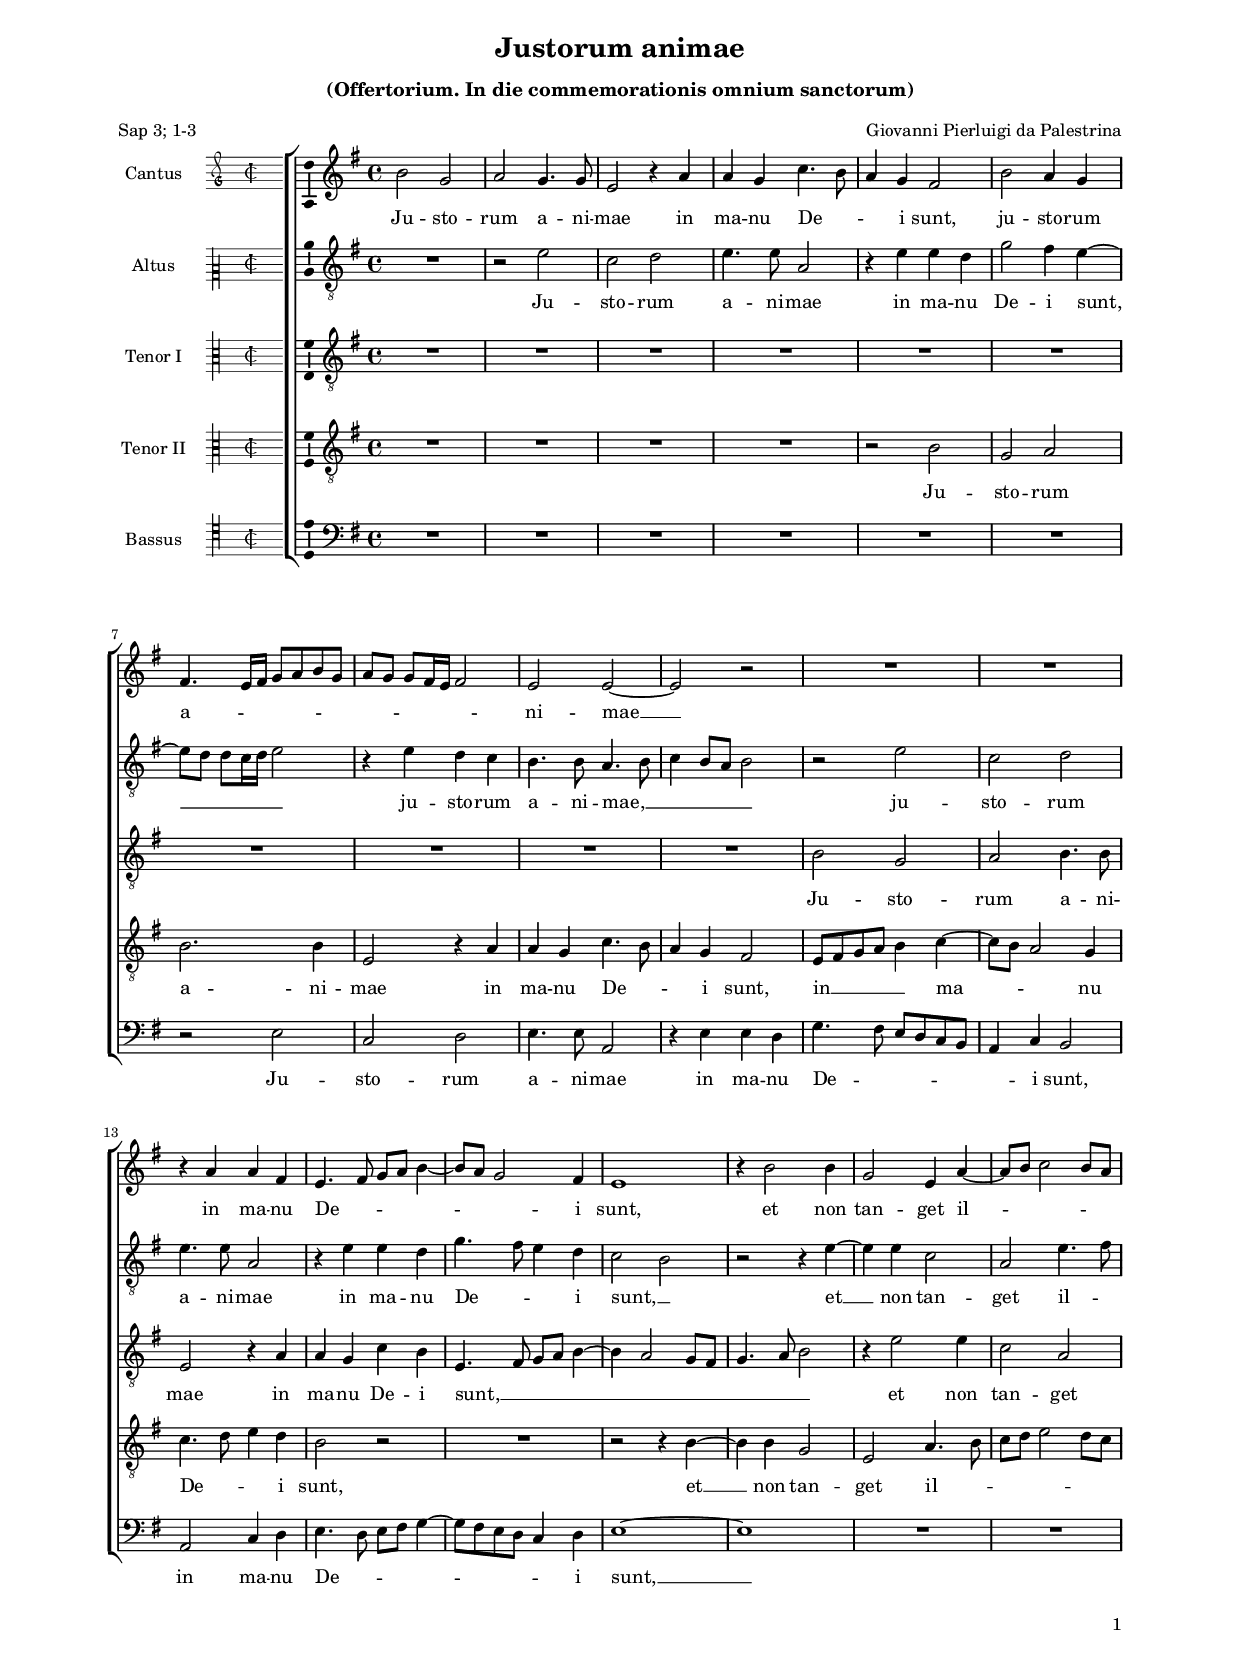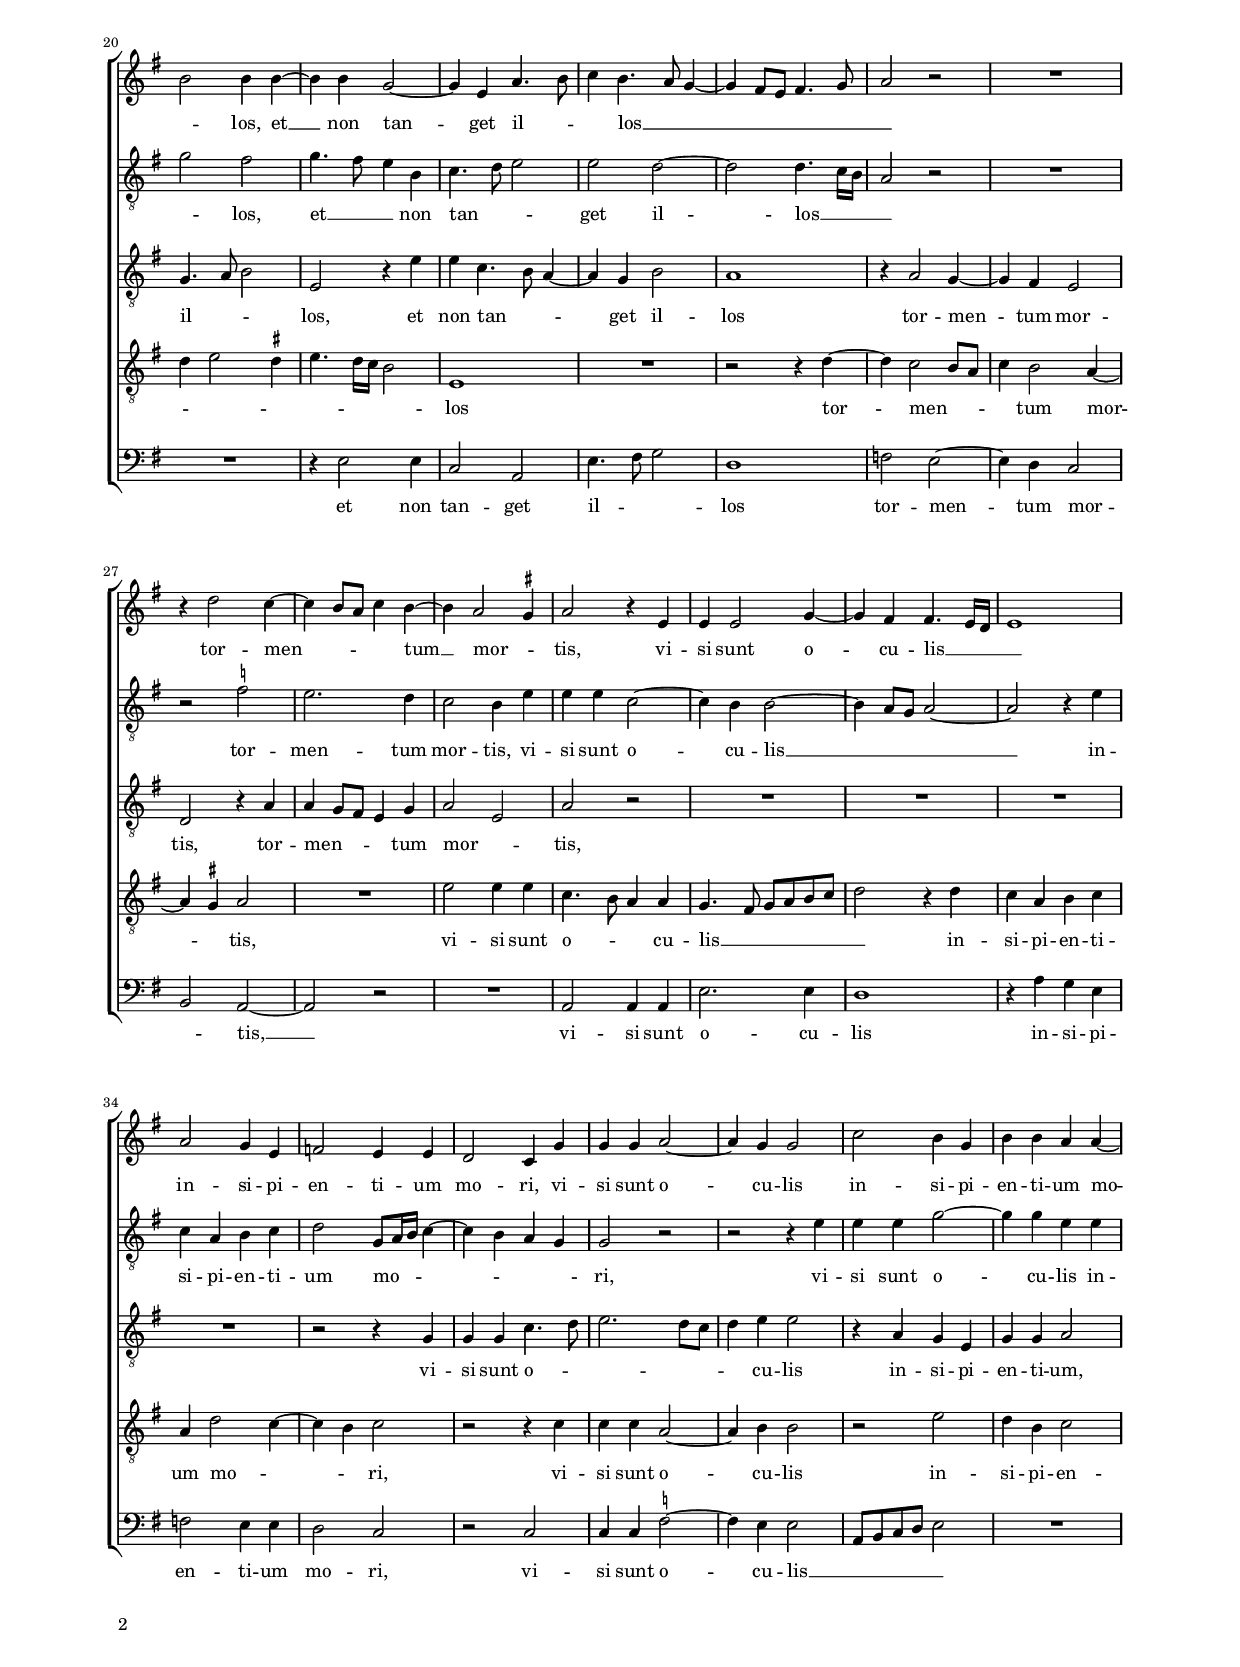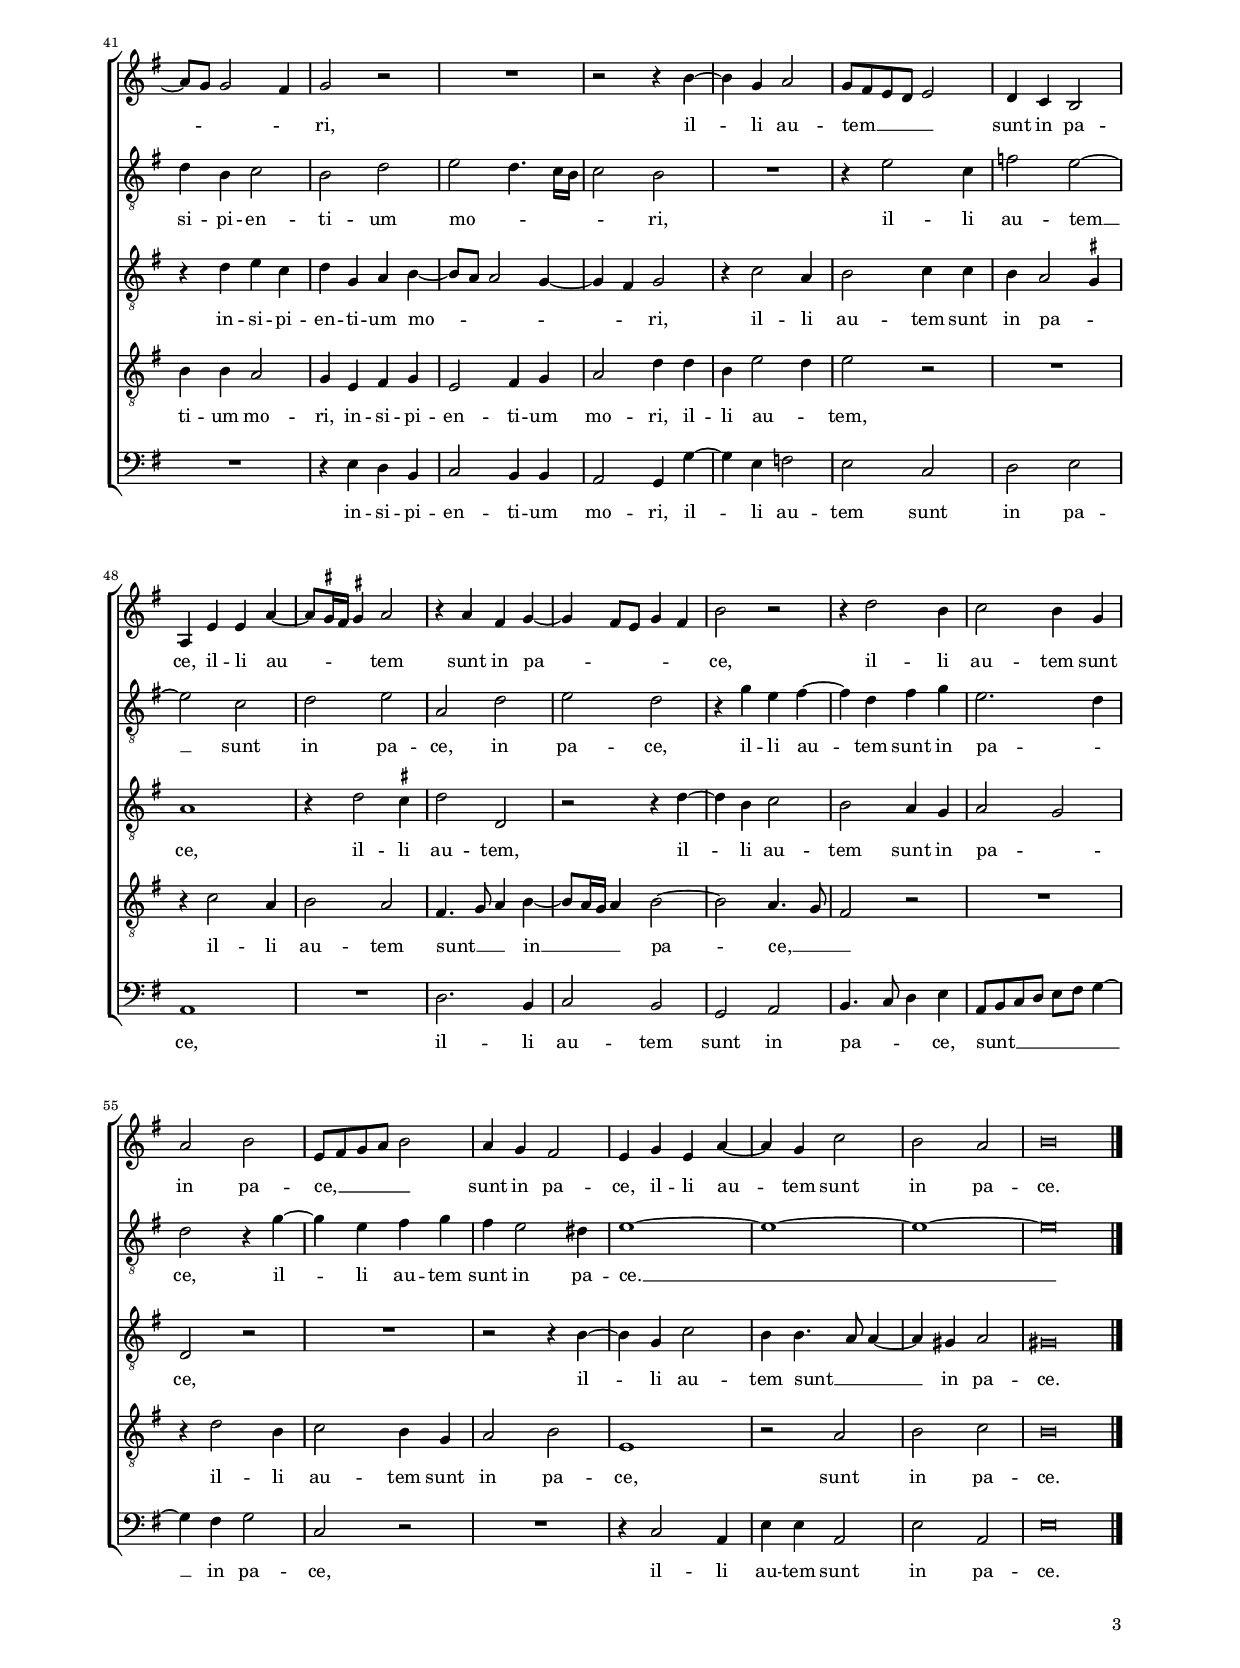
\header
{
	title="Justorum animae"
	subtitle=\markup { \column { \vspace #0.5 "(Offertorium. In die commemorationis omnium sanctorum)" \transparent "x" } }
	composer="Giovanni Pierluigi da Palestrina"
	poet="Sap 3; 1-3"
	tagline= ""
}

\version "2.24.1"
\language deutsch
#(set-global-staff-size 15)
% #(set-default-paper-size "letter")
#(ly:set-option 'point-and-click #f)




	ficta = { \once \set suggestAccidentals = ##t }

	forget = #(define-music-function (music) (ly:music?) #{
		\accidentalStyle forget
		$music
		\accidentalStyle default
		#})

    
\paper
	{
	top-margin = 1.6 \cm
	bottom-margin = 1 \cm
	left-margin = 2 \cm
	right-margin = 2 \cm
	ragged-bottom = ##f
	ragged-last-bottom = ##f
	print-page-number = ##f
	system-system-spacing = #'((basic-distance . 17) (minimum-distance . 14) (padding . 5) (strechability . 150))
	oddFooterMarkup=\markup   \fill-line { "" \fromproperty #'page:page-number-string }
	evenFooterMarkup=\markup  \fill-line { \fromproperty #'page:page-number-string "" }
	last-bottom-spacing = #'((basic-distance . 12) (minimum-distance . 7) (padding . 4))
	systems-per-page = 3
%   page-count = 3
%	min-systems-per-page = 3
%	print-all-headers = ##t
%	print-first-page-number = ##t
%	first-page-number = 1
	}

	
global = {
	\key c \major
	\time 4/4
	\set Score.tempoHideNote = ##t
	\tempo 4 = 100
	\skip 1*60
	\set Score.measureLength = #(ly:make-moment 2/1)
	\skip 1*2 \bar "|."
	}
    

incipitcantus = \relative c' {
    \time 2/2
    \clef "petrucci-g2"
    \key c \major
    }
    
incipitcantusVoice = <<
    \new MensuralVoice <<
        { s1 \noBreak }
        \incipitcantus
    >>
    >>
    
    
incipitaltus = \relative c' {
    \time 2/2
    \clef "petrucci-c2"
    \key c \major
    s4 \bar ""
    }
    
incipitaltusVoice = <<
    \new MensuralVoice <<
        { s1 \noBreak }
        \incipitaltus
    >>
    >>
    
incipittenor = \relative c' {
    \time 2/2
    \clef "petrucci-c3"
    \key c \major
    }
    
incipittenorVoice = <<
    \new MensuralVoice <<
        { s1 \noBreak }
        \incipittenor
    >>
    >>
    
incipitquintus = \relative c' {
    \time 2/2
    \clef "petrucci-c3"
    \key c \major
    }
    
incipitquintusVoice = <<
    \new MensuralVoice <<
        { s1 \noBreak }
        \incipitquintus
    >>
    >>
    
    
incipitbassus= \relative c {
    \time 2/2
    \clef "petrucci-c4"
    \key c \major
    }
    
incipitbassusVoice = <<
    \new MensuralVoice <<
        { s1 \noBreak }
        \incipitbassus
    >>
    >>


cantus =  \relative c''
	{
	e2 c
	d2 c4. c8
	a2 r4 d
	d4 c f4. e8
%5
	d4 c h2 |
	e2 d4 c
	h4. a16 h c8 d e c
	d8 c c[ h16 a] h2
	a2 a~
%10
	a2 r |
	R1
	R1
	r4 d d h
	a4. h8 c d e4~
%15
	e8 d c2 h4 |
	a1
	r4 e'2 e4
	c2 a4 d~
	d8 e f2 e8 d
%20
	e2 e4 e~ |
	e4 e c2~
	c4 a d4. e8
	f4 e4. d8 c4~
	c4 h8 a h4. c8
%25
	d2 r |
	R1
	r4 g2 f4~
	f4 e8 d f4 e~
	e4 d2 \ficta cis4
%30
	d2 r4 a |
	a4 a2 c4~
	c4 h h4. a16 g
	a1
	d2 c4 a
%35
	b2 a4 a |
	g2 f4 c'
	c4 c d2~
	d4 c c2
	f2 e4 c
%40
	e4 e d d~ |
	d8 c c2 h4
	c2 r
	R1
	r2 r4 e~
%45
	e4 c d2 |
	c8 h a g a2
	g4 f e2
	d4 a' a d~
	d8 \ficta cis16 h \ficta cis!4 d2
%50
	r4 d h c~ |
	c4 h8 a c4 h
	e2 r
	r4 g2 e4
	f2 e4 c
%55
	d2 e |
	a,8 h c d e2
	d4 c h2
	a4 c a d~
	d4 c f2
%60
	e2 d |
	e\breve |
	}


altus =  \relative c'
	{
	R1
	r2 a'
	f2 g
	a4. a8 d,2
%5
	r4 a' a g | 
	c2 h4 a~
	a8 g g[ f16 g] a2
	r4 a g f
	e4. e8 d4. e8
%10
	f4 e8 d e2 |
	r2 a
	f2 g
	a4. a8 d,2
	r4 a' a g
%15
	c4. h8 a4 g |
	f2 e
	r2 r4 a~
	a4 a f2
	d2 a'4. h8
%20
	c2 h |
	c4. h8 a4 e
	f4. g8 a2
	a2 g~
	g2 g4. f16 e
%25
	d2 r |
	R1
	r2 \ficta b'
	a2. g4
	f2 e4 a
%30
	a4 a f2~ |
	f4 e e2~
	e4 d8 c d2~
	d2 r4 a'
	f4 d e f
%35
	g2 c,8 d16 e f4~ |
	f4 e d c
	c2 r
	r2 r4 a'
	a4 a c2~
%40
	c4 c a a |
	g4 e f2
	e2 g
	a2 g4. f16 e
	f2 e
%45
	R1 |
	r4 a2 f4
	b2 a~
	a2 f
	g2 a
%50
	d,2 g |
	a2 g
	r4 c a h~
	h4 g h c
	a2. g4
%55
	g2 r4 c~ |
	c4 a h c
	h4 a2 gis4
	a1~
	a1~
%60
	a1~
	a\breve |
	}


tenor =  \relative c'
	{
	R1
	R1
	R1
	R1
%5
	R1 |
	R1
	R1
	R1
	R1
%10
	R1 |
	e2 c
	d2 e4. e8
	a,2 r4 d
	d4 c f e
%15
	a,4. h8 c d e4~ |
	e4 d2 c8 h
	c4. d8 e2
	r4 a2 a4
	f2 d
%20
	c4. d8 e2 |
	a,2 r4 a'
	a4 f4. e8 d4~
	d4 c e2
	d1
%25
	r4 d2 c4~ |
	c4 h a2
	g2 r4 d'
	d4 c8 h a4 c
	d2 a
%30
	d2 r |
	R1
	R1
	R1
	R1
%35
	r2 r4 c |
	c4 c f4. g8
	a2. g8 f
	g4 a a2
	r4 d, c a
%40
	c4 c d2 |
	r4 g a f
	g4 c, d e~
	e8 d d2 c4~
	c4 h c2
%45
	r4 f2 d4 |
	e2 f4 f
	e4 d2 \ficta cis4
	d1
	r4 g2 \ficta fis4
%50
	g2 g, |
	r2 r4 g'~
	g4 e f2
	e2 d4 c
	d2 c
%55
	g2 r |
	R1
	r2 r4 e'~
	e4 c f2
	e4 e4. d8 d4~
%60
	d4 cis d2 |
	cis\breve |
	}


quintus  =  \relative c'
	{
	R1
	R1
	R1
	R1
%5
	r2 e |
	c2 d
	e2. e4
	a,2 r4 d
	d4 c f4. e8
%10
	d4 c h2 |
	a8 h c d e4 f~
	f8 e d2 c4
	f4. g8 a4 g
	e2 r
%15
	R1 |
	r2 r4 e~
	e4 e c2
	a2 d4. e8
	f8 g a2 g8 f
%20
	g4 a2 \ficta gis4 |
	a4. g16 f e2
	a,1
	R1
	r2 r4 g'~
%25
	g4 f2 e8 d |
	f4 e2 d4~
	d4 \ficta cis d2
	R1
	a'2 a4 a
%30
	f4. e8 d4 d |
	c4. h8 c d e f
	g2 r4 g
	f4 d e f
	d4 g2 f4~
%35
	f4 e f2 |
	r2 r4 f
	f4 f d2~
	d4 e e2
	r2 a
%40
	g4 e f2 |
	e4 e d2
	c4 a h c
	a2 h4 c
	d2 g4 g
%45
	e4 a2 g4 |
	a2 r
	R1
	r4 f2 d4
	e2 d
%50
	h4. c8 d4 e~ |
	e8 d16 c d4 e2~
	e2 d4. c8
	h2 r
	R1
%55
	r4 g'2 e4 |
	f2 e4 c
	d2 e
	a,1
	r2 d
%60
	e2 f |
	e\breve |
	}


bassus  =  \relative c
	{
	R1
	R1
	R1
	R1
%5
	R1 |
	R1
	r2 a'
	f2 g
	a4. a8 d,2
%10
	r4 a' a g |
	c4. h8 a8 g f e
	d4 f e2
	d2 f4 g
	a4. g8 a h c4~
%15
	c8 h a g f4 g |
	a1~
	a1
	R1
	R1
%20
	R1 |
	r4 a2 a4
	f2 d
	a'4. h8 c2
	g1
%25
	b2 a~ |
	a4 g f2
	e2 d~
	d2 r
	R1
%30
	d2 d4 d |
	a'2. a4
	g1
	r4 d' c a
	b2 a4 a
%35
	g2 f |
	r2 f
	f4 f \ficta b2~
	\ficta b4 a a2
	d,8 e f g a2
%40
	R1 |
	R1
	r4 a g e
	f2 e4 e
	d2 c4 c'~
%45
	c4 a b2 |
	a2 f
	g2 a
	d,1
	R1
%50
	g2. e4 |
	f2 e
	c2 d
	e4. f8 g4 a
	d,8 e f g a h c4~
%55
	c4 h c2 |
	f,2 r
	R1
	r4 f2 d4
	a'4 a d,2
%60
	a'2 d, |
	a'\breve |
	}


lyricscantus = \lyricmode {
	Ju -- sto -- rum a -- ni -- mae in ma -- nu De -- _ _ i sunt,
	ju -- sto -- rum a -- _ _ _ _ _ _ _ _ _ _ _ _ ni -- mae __ in ma -- nu De -- _ _ _ _ _ _ i sunt,
	et non tan -- get il -- _ _ _ _ _ los,
	et __ non tan -- get il -- _ _ los __ _ _ _ _ _ _ _ tor -- men -- _ _ _ tum __ mor -- _ tis,
	vi -- si sunt o -- cu -- lis __ _ _ _ in -- si -- pi -- en -- ti -- um mo -- ri,
	vi -- si sunt o -- cu -- lis in -- si -- pi -- en -- ti -- um mo -- _ _ _ ri,
	il -- li au -- tem __ _ _ _ _ sunt in pa -- ce,
	il -- li au -- _ _ _ tem sunt in pa -- _ _ _ _ ce,
	il -- li au -- tem sunt in pa -- ce, __ _ _ _ _
	sunt in pa -- ce,
	il -- li au -- tem sunt in pa -- ce.
	}


lyricsaltus = \lyricmode {
	Ju -- sto -- rum a -- ni -- mae in ma -- nu De -- i sunt, __ _ _ _ _ _
	ju -- sto -- rum a -- ni -- mae, __ _ _ _ _ _
	ju -- sto -- rum a -- ni -- mae in ma -- nu De -- _ _ i sunt, __ _
	et __ non tan -- get il -- _ _ los,
	et __ _ _ non tan -- _ _ get il -- los __ _ _ _ tor -- men -- tum mor -- tis,
	vi -- si sunt o -- cu -- lis __ _ _ _ in -- si -- pi -- en -- ti -- um mo -- _ _ _ _ _ _ ri,
	vi -- si sunt o -- cu -- lis in -- si -- pi -- en -- ti -- um mo -- _ _ _ _ ri,
	il -- li au -- tem __ sunt in pa -- ce,
	in pa -- ce,
	il -- li au -- tem sunt in pa -- _ ce,
	il -- li au -- tem sunt in pa -- ce. __
	}


lyricstenor = \lyricmode {
	Ju -- sto -- rum a -- ni -- mae in ma -- nu De -- i sunt, __ _ _ _ _ _ _ _ _ _ _ 
	et non tan -- get il -- _ _ los,
	et non tan -- _ _ get il -- los tor -- men -- tum mor -- tis,
	tor -- men -- _ _ _ tum mor -- _ tis,
	vi -- si sunt o -- _ _ _ _ _ cu -- lis in -- si -- pi -- en -- ti -- um,
	in -- si -- pi -- en -- ti -- um mo -- _ _ _ _ ri,
	il -- li au -- tem sunt in pa -- _ ce,
	il -- li au -- tem,
	il -- li au -- tem sunt in pa -- _ ce,
	il -- li au -- tem sunt __ _ _ in pa -- ce.
	}


lyricsquintus = \lyricmode {
	Ju -- sto -- rum a -- ni -- mae in ma -- nu De -- _ _ i sunt,
	in __ _ _ _ _ ma -- _ _ nu De -- _ _ i sunt,
	et __ non tan -- get il -- _ _ _ _ _ _ _ _ _ _ _ _ _ los tor -- men -- _ _ _ tum mor -- _ tis,
	vi -- si sunt o -- _ _ cu -- lis __ _ _ _ _ _ _ in -- si -- pi -- en -- ti -- um mo -- _ _ ri,
	vi -- si sunt o -- cu -- lis in -- si -- pi -- en -- ti -- um mo -- ri,
	in -- si -- pi -- en -- ti -- um mo -- ri,
	il -- li au -- _ tem,
	il -- li au -- tem sunt __ _ _ in __ _ _ _ pa -- ce, __ _ _
	il -- li au -- tem sunt in pa -- ce,
	sunt in pa -- ce.
	}


lyricsbassus = \lyricmode {
	Ju -- sto -- rum a -- ni -- mae in ma -- nu De -- _ _ _ _ _ _ i sunt,
	in ma -- nu De -- _ _ _ _ _ _ _ _ i sunt, __
	et non tan -- get il -- _ _ los tor -- men -- tum mor -- _ tis, __
	vi -- si sunt o -- cu -- lis in -- si -- pi -- en -- ti -- um mo -- ri,
	vi -- si sunt o -- cu -- lis __ _ _ _ _ _ in -- si -- pi -- en -- ti -- um mo -- ri,
	il -- li au -- tem sunt in pa -- ce,
	il -- li au -- tem sunt in pa -- _ _ ce,
	sunt __ _ _ _ _ _ _ in pa -- ce,
	il -- li au -- tem sunt in pa -- ce.
	}


\score
{  
	\transpose c g, {
	\new ChoirStaff \with { \override StaffGrouper.staff-staff-spacing.basic-distance = #12 }
	<<

	\new Staff << \global
	\new Voice="v1" {
		\set Staff.instrumentName="Cantus"
		\incipit \incipitcantusVoice
%		\set Staff.instrumentName= "S"
		\set Staff.midiInstrument = "reed organ"
		\clef violin
		\cantus }
	\new Lyrics \lyricsto "v1" {\lyricscantus }
	>>


	\new Staff << \global
	\new Voice="v2" {
		\set Staff.instrumentName="Altus"
		\incipit \incipitaltusVoice
%		\set Staff.instrumentName= "A"
		\set Staff.midiInstrument = "reed organ"
		\clef "G_8" % violin
		\altus}
	\new Lyrics \lyricsto "v2" {\lyricsaltus }
	>>


	\new Staff << \global
	\new Voice="v3" {
		\set Staff.instrumentName="Tenor I"
		\incipit \incipittenorVoice
%		\set Staff.instrumentName= "T"
		\set Staff.midiInstrument = "reed organ"
		\clef "G_8"
		\tenor }
	\new Lyrics \lyricsto "v3" {\lyricstenor }
	>>


	\new Staff << \global
	\new Voice="v5" {
		\set Staff.instrumentName="Tenor II"
		\incipit \incipitquintusVoice
%		\set Staff.instrumentName= "Q"
		\set Staff.midiInstrument = "reed organ"
		\clef "G_8"
		\quintus}
	\new Lyrics \lyricsto "v5" {\lyricsquintus }
	>>


	\new Staff << \global
	\new Voice="v4" {
		\set Staff.instrumentName="Bassus"
		\incipit \incipitbassusVoice
%		\set Staff.instrumentName= "B"
		\set Staff.midiInstrument = "reed organ"
		\clef bass 
		\bassus }
	\new Lyrics \lyricsto "v4" {\lyricsbassus}
	>>

	>>
	} % transpose

	\layout
	{
	indent = 3\cm
    incipit-width = 1.3 \cm
	\context { \Lyrics \override VerticalAxisGroup.nonstaff-relatedstaff-spacing.padding = #1.4 }
%	\context { \Lyrics \override LyricText.font-size = #1 }
	\context { \Staff \override TimeSignature.break-visibility = #end-of-line-invisible }
	\context { \Staff \consists Ambitus_engraver }
	\context { \Score \override BarNumber.padding = #2 }
	\context { \Voice \override NoteHead.style = #'baroque }
	}

\midi
	{    	
	}

}


% EOF
